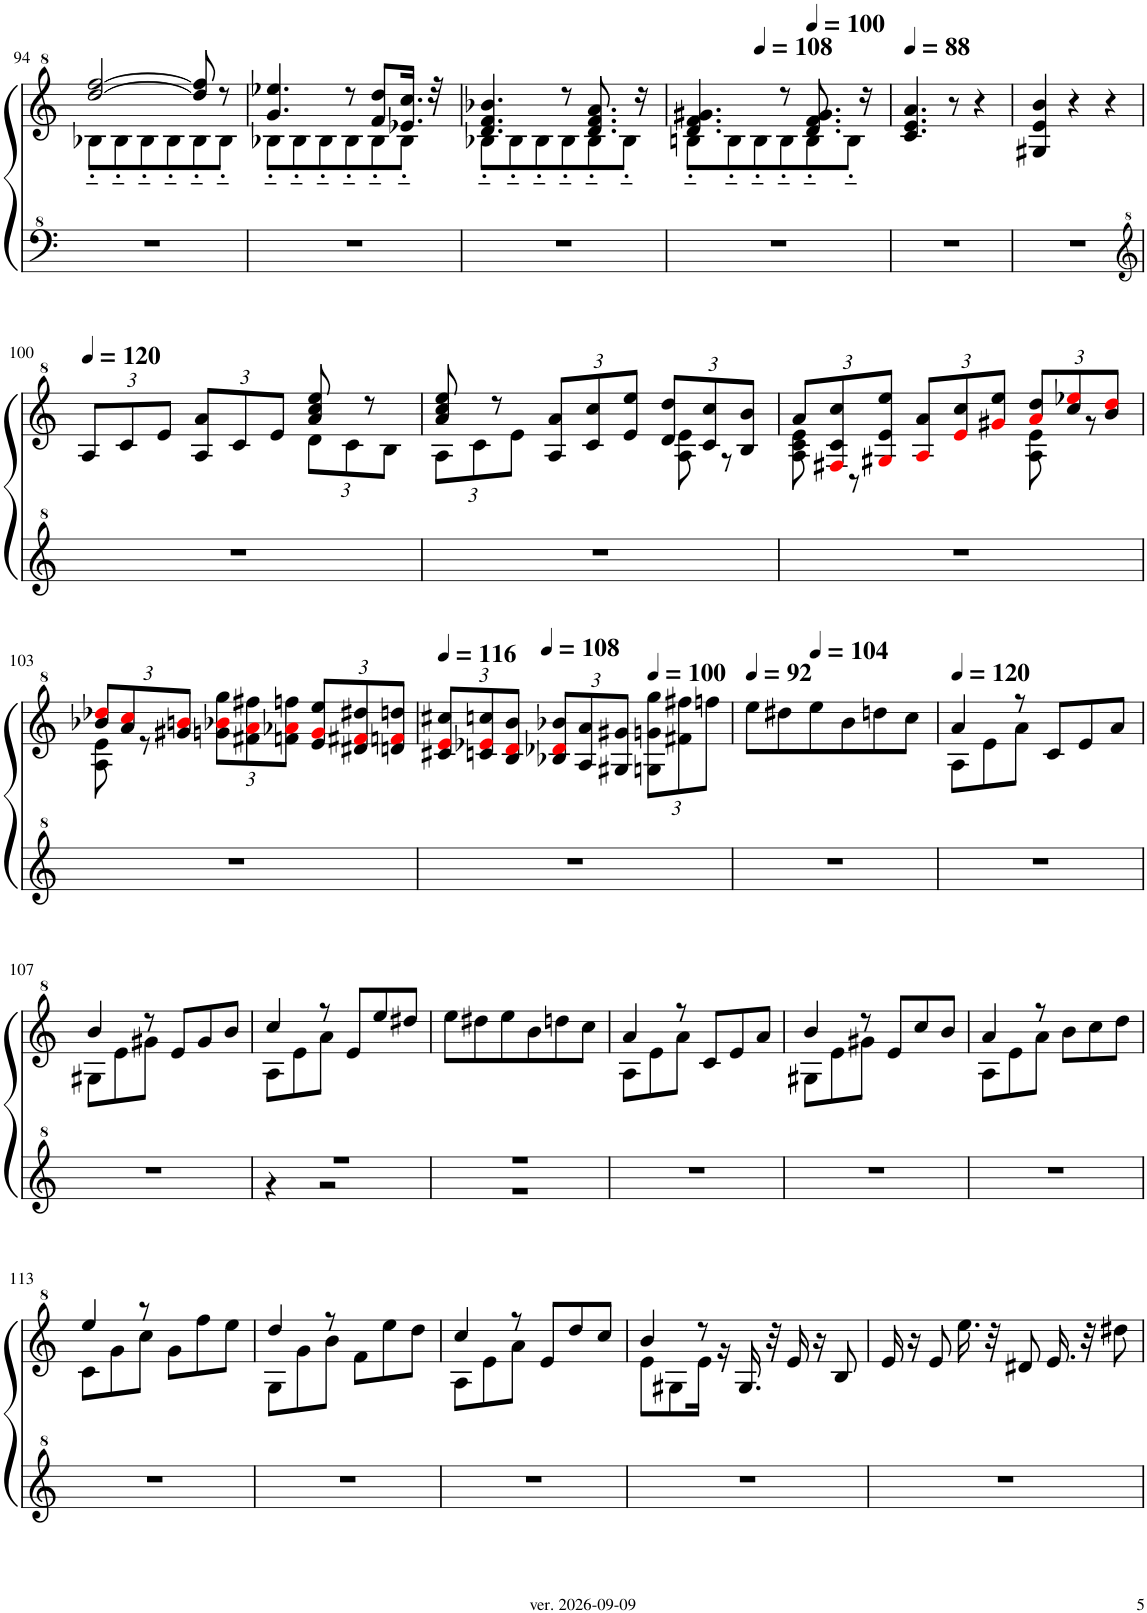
**kern
*part1
*staff1
*I"パンフルート
!!LO:PB:g=z
*clefG^2
*k[]
*M3/4
=94
*^
[2ddd/ [2fff/	8b-X'~\L
.	8b-'~\
.	8b-'~\
.	8b-'~\
8ddd/] 8fff/]	8b-'~\
8r	8b-'~\J
=95	=95
4.gg/ 4.eee-X/	8b-X'~\L
.	8b-'~\
.	8b-'~\
8r	8b-'~\
8ff/ 8ddd/L	8b-'~\
16.ee-X/ 16.ccc/Jk	8b-'~\J
32r	.
=96	=96
4.dd/ 4.ff/ 4.bb-X/	8b-X'~\L
.	8b-'~\
.	8b-'~\
8r	8b-'~\
8.dd/ 8.ff/ 8.aa/	8b-'~\
.	8b-'~\J
16r	.
=97	=97
4.dd/ 4.ff/ 4.gg#X/	8bn'~\L
.	8b'~\
*MM108	*
.	8b'~\
8r	8b'~\
*MM100	*
8.dd/ 8.ff/ 8.gg#/	8b'~\
.	8b'~\J
16r	.
*v	*v
=98
*MM88
4.cc/ 4.ee/ 4.aa/
8r
4r
=99
4g#X/ 4ee/ 4bb/
4r
4r
!!LO:LB:g=z
=100
*Xbrackettup
*MM120
*^
12a/L	2ryy
12cc/	.
12ee/J	.
12a/ 12aa/L	.
12cc/	.
12ee/J	.
8aa/ 8ccc/ 8eee/	12dd\L
.	12cc\
8r	.
.	12b\J
=101	=101
8aa/ 8ccc/ 8eee/	12a\L
.	12cc\
8r	.
.	12ee\J
12a/ 12aa/L	4ryy
12cc/ 12ccc/	.
12ee/ 12eee/J	.
12dd/ 12ddd/L	8a\ 8ee\
12cc/ 12ccc/	.
.	8r
12b/ 12bb/J	.
=102	=102
12aa/L	8a\ 8cc\ 8ee\
12f#Xi/ 12cc/ 12ccc/	.
.	8r
12g#Xi/ 12ee/ 12eee/J	.
12ai/ 12aa/L	4ryy
12eei/ 12ccc/	.
12gg#Xi/ 12eee/J	.
12aai/ 12ddd/L	8a\ 8ee\
12ccc/ 12eee-Xi/	.
.	8r
12bb/ 12dddi/J	.
!!LO:LB:g=z	!!
=103	=103
12bb-X/ 12ddd-Xi/L	8a\ 8ee\
12aa/ 12ccci/	.
.	8r
12gg#X/ 12bbni/J	.
12ggn\ 12bb-Xi\ 12ggg\L	2ryy
12ff#X\ 12aai\ 12fff#X\	.
12ffn\ 12aa-Xi\ 12fffn\J	.
12ee/ 12ggi/ 12eee/L	.
12dd#X/ 12ff#Xi/ 12ddd#X/	.
12ddn/ 12ffni/ 12dddn/J	.
*v	*v
=104
*MM116
12cc#X/ 12eei/ 12ccc#X/L
12ccn/ 12ee-Xi/ 12cccn/
12b/ 12ddi/ 12bb/J
*MM108
12b-X/ 12dd-Xi/ 12bb-X/L
12a/ 12aa/
12g#X/ 12gg#X/J
*MM100
12gn\ 12ggn\ 12ggg\L
12ff#X\ 12fff#X\
12fffn\J
=105
*MM92
8eee\L
8ddd#X\
*MM104
8eee\
8bb\
8dddn\
8ccc\J
=106
*MM120
*^
4aa/	8a\L
.	8ee\
8r	8aa\J
8cc/L	4.ryy
8ee/	.
8aa/J	.
!!LO:LB:g=z	!!
=107	=107
4bb/	8g#X\L
.	8ee\
8r	8gg#X\J
8ee/L	4.ryy
8gg#/	.
8bb/J	.
=108	=108
4ccc/	8a\L
.	8ee\
8r	8aa\J
8ee/L	4.ryy
8eee/	.
8ddd#X/J	.
*v	*v
=109
8eee\L
8ddd#X\
8eee\
8bb\
8dddn\
8ccc\J
=110
*^
4aa/	8a\L
.	8ee\
8r	8aa\J
8cc/L	4.ryy
8ee/	.
8aa/J	.
=111	=111
4bb/	8g#X\L
.	8ee\
8r	8gg#X\J
8ee/L	4.ryy
8ccc/	.
8bb/J	.
=112	=112
4aa/	8a\L
.	8ee\
8r	8aa\J
8bb\L	4.ryy
8ccc\	.
8ddd\J	.
!!LO:LB:g=z	!!
=113	=113
4eee/	8cc\L
.	8gg\
8r	8ccc\J
8gg\L	4.ryy
8fff\	.
8eee\J	.
=114	=114
4ddd/	8g\L
.	8gg\
8r	8bb\J
8ff\L	4.ryy
8eee\	.
8ddd\J	.
=115	=115
4ccc/	8a\L
.	8ee\
8r	8aa\J
8ee/L	4.ryy
8ddd/	.
8ccc/J	.
=116	=116
4bb/	8ee\L
.	8g#X\
8r	16ee\JL
.	16r
16.g#/	4.ryy
32r	.
16ee/	.
16r	.
8b/	.
*v	*v
=117
16ee/
16r
8ee/
16.eee\
32r
8dd#X/
16.ee/
32r
8ddd#X\
=
*-
